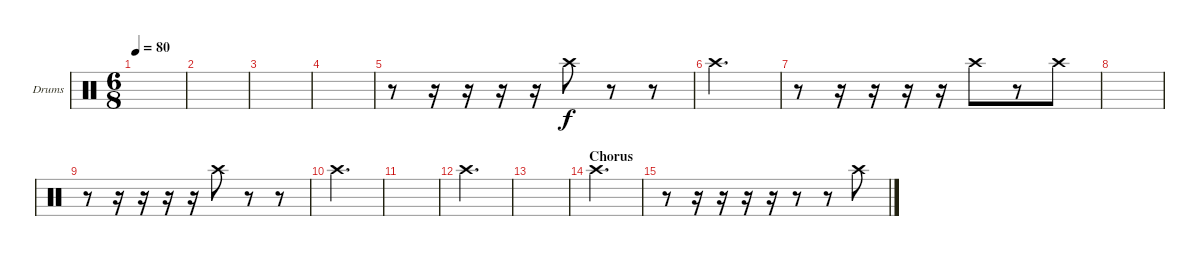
\defaultSystemsLayout 4
\bracketExtendMode groupsimilarinstruments
\firstSystemTrackNameOrientation horizontal
\otherSystemsTrackNameOrientation horizontal
\track ("Left crash" "Drums") {instrument percussion}
\staff {score}
\articulation defaults
\ts (6 8)
\tempo 80
\clef neutral
\scale
0.333333
\ks c
|
\scale
0.333333 |
\scale
0.333333 |
\scale
0.333333 |
\scale
0.333333 r.8 r.16 r.16 r.16 r.16 "Crash high (hit)".8 r.8 r.8 |
\scale
0.333333 "Crash high (hit)".2{d} |
\scale
0.333333 r.8 r.16 r.16 r.16 r.16 "Crash high (hit)".8 r.8 "Crash high (hit)".8 |
\scale
0.333333 |
\scale
0.333333 r.8 r.16 r.16 r.16 r.16 "Crash high (hit)".8 r.8 r.8 |
\scale
0.333333 "Crash high (hit)".2{d} |
\scale
0.333333 |
\scale
0.333333 "Crash high (hit)".2{d} |
\scale
0.333333 |
\section ("" "Chorus")
\scale
0.333333 "Crash high (hit)".2{d} |
\scale
0.333333 r.8 r.16 r.16 r.16 r.16 r.8 r.8 "Crash high (hit)".8 |
\scale
0.333333
